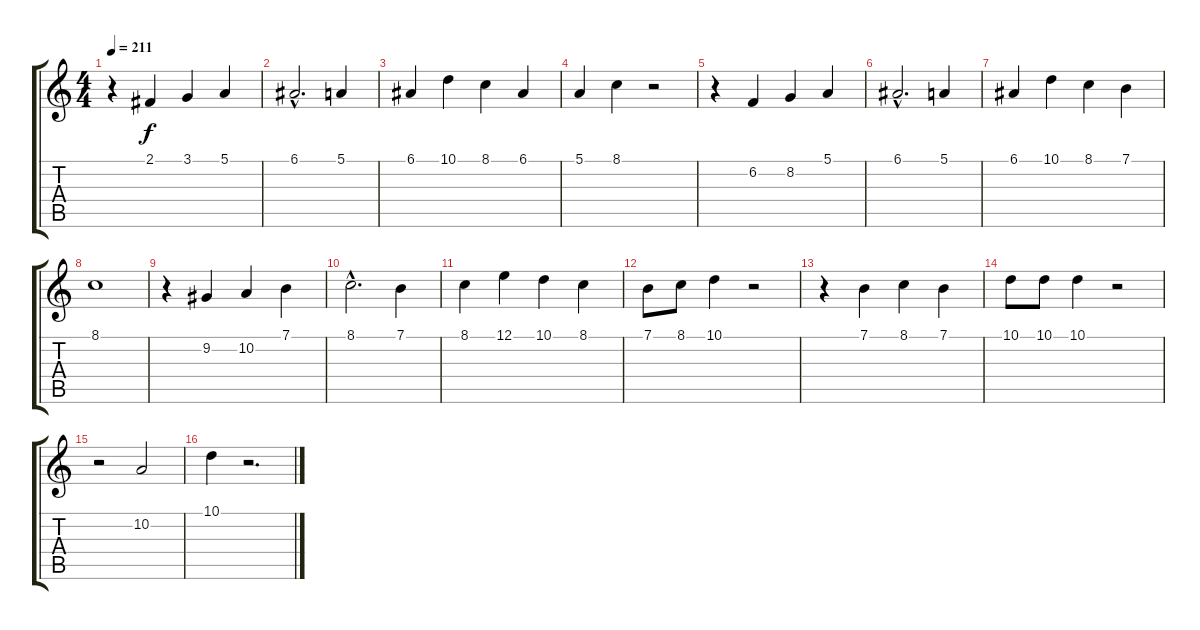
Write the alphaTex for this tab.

\track "" {instrument electricpiano1}
\staff {score tabs}
\tuning (E4 B3 G3 D3 A2 E2) {hide}
\ts (4 4)
\tempo 211
\clef g2
\ks c
r.4{dy f} 2.1.4 3.1.4 5.1.4 |
6.1{hac}.2{d} 5.1.4 |
6.1.4 10.1.4 8.1.4 6.1.4 |
5.1.4 8.1.4 r.2 |
r.4 6.2.4 8.2.4 5.1.4 |
6.1{hac}.2{d} 5.1.4 |
6.1.4 10.1.4 8.1.4 7.1.4 |
8.1.1 |
r.4 9.2.4 10.2.4 7.1.4 |
8.1{hac}.2{d} 7.1.4 |
8.1.4 12.1.4 10.1.4 8.1.4 |
7.1.8 8.1.8 10.1.4 r.2 |
r.4 7.1.4 8.1.4 7.1.4 |
10.1.8 10.1.8 10.1.4 r.2 |
r.2 10.2.2 |
10.1.4 r.2{d}
